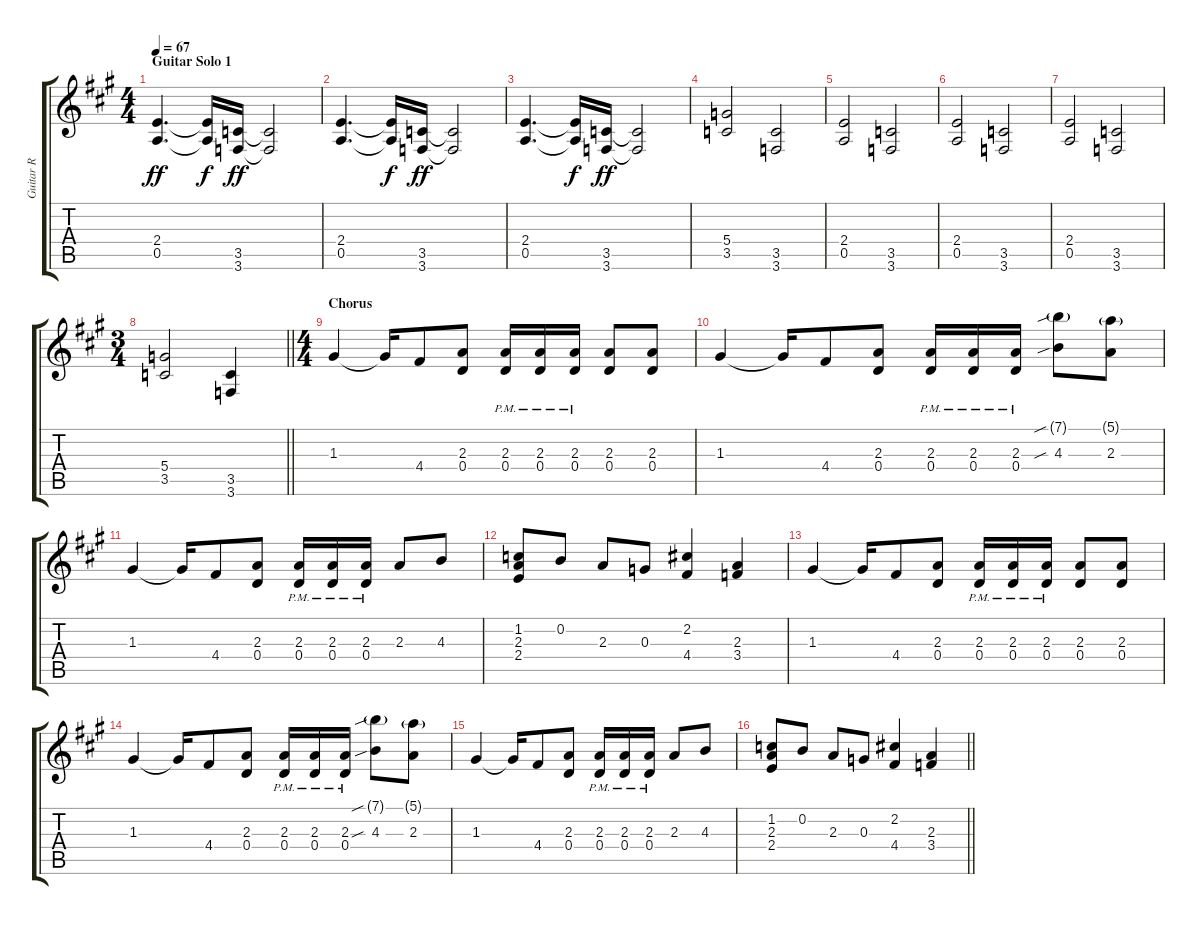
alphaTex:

\track ("Guitar R" "Guitar R") {instrument distortionguitar}
\staff {score tabs}
\tuning (E4 B3 G3 D3 A2 D2) {hide}
\ts (4 4)
\section ("" "Guitar Solo 1")
\tempo 67
\clef g2
\ks a
(2.4 0.5).4{d dy ff} (2.4{t} 0.5{t}).16{dy f} (3.5 3.6).16{dy ff} (3.5{t} 3.6{t}).2 |
(2.4 0.5).4{d} (2.4{t} 0.5{t}).16{dy f} (3.5 3.6).16{dy ff} (3.5{t} 3.6{t}).2 |
(2.4 0.5).4{d} (2.4{t} 0.5{t}).16{dy f} (3.5 3.6).16{dy ff} (3.5{t} 3.6{t}).2 |
(5.4 3.5).2 (3.5 3.6).2 |
(2.4 0.5).2 (3.5 3.6).2 |
(2.4 0.5).2 (3.5 3.6).2 |
(2.4 0.5).2 (3.5 3.6).2 |
\ts (3 4)
\barLineRight lightlight
(5.4 3.5).2 (3.5 3.6).4 |
\ts (4 4)
\section ("" "Chorus")
1.3.4 1.3{t}.16 4.4.8 (2.3 0.4).8 (2.3{pm} 0.4{pm}).16 (2.3{pm} 0.4{pm}).16 (2.3{pm} 0.4{pm}).16 (2.3 0.4).8 (2.3 0.4).8 |
1.3.4 1.3{t}.16 4.4.8 (2.3 0.4).8 (2.3{pm} 0.4{pm}).16 (2.3{pm} 0.4{pm}).16 (2.3{pm} 0.4{pm}).16 (7.1{sib g} 4.3{sib}).8 (5.1{g} 2.3).8 |
1.3.4 1.3{t}.16 4.4.8 (2.3 0.4).8 (2.3{pm} 0.4{pm}).16 (2.3{pm} 0.4{pm}).16 (2.3{pm} 0.4{pm}).16 2.3.8 4.3.8 |
(1.2 2.3 2.4).8 0.2.8 2.3.8 0.3.8 (2.2 4.4).4 (2.3 3.4).4 |
1.3.4 1.3{t}.16 4.4.8 (2.3 0.4).8 (2.3{pm} 0.4{pm}).16 (2.3{pm} 0.4{pm}).16 (2.3{pm} 0.4{pm}).16 (2.3 0.4).8 (2.3 0.4).8 |
1.3.4 1.3{t}.16 4.4.8 (2.3 0.4).8 (2.3{pm} 0.4{pm}).16 (2.3{pm} 0.4{pm}).16 (2.3{pm} 0.4{pm}).16 (7.1{sib g} 4.3{sib}).8 (5.1{g} 2.3).8 |
1.3.4 1.3{t}.16 4.4.8 (2.3 0.4).8 (2.3{pm} 0.4{pm}).16 (2.3{pm} 0.4{pm}).16 (2.3{pm} 0.4{pm}).16 2.3.8 4.3.8 |
\barLineRight lightlight
(1.2 2.3 2.4).8 0.2.8 2.3.8 0.3.8 (2.2 4.4).4 (2.3 3.4).4
